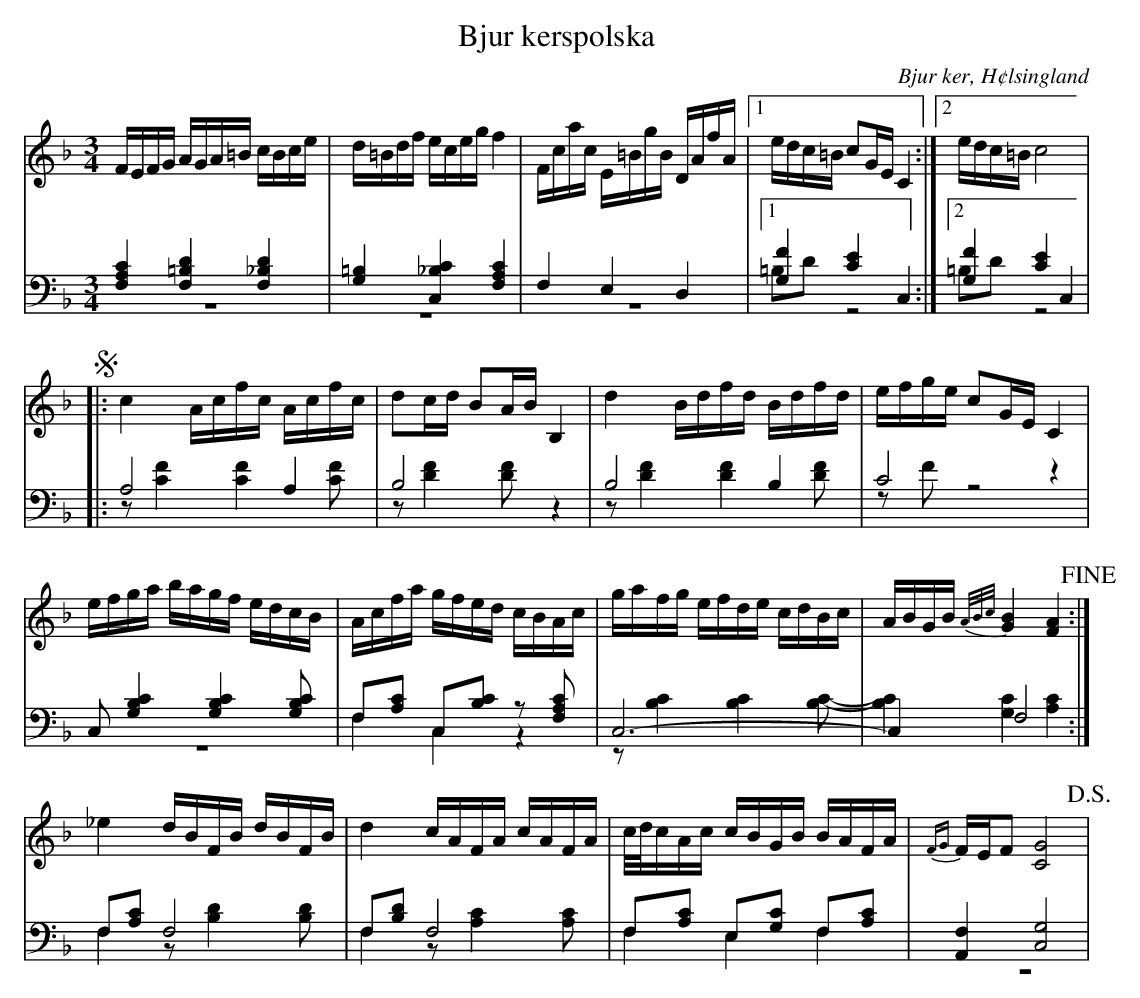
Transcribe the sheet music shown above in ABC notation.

X:1
T: Bjur kerspolska
O: Bjur ker, H¢lsingland
M: 3/4
L: 1/16
K: F
V:1
V:2
V:3 merge
V:1
FEFG AGA=B cBce|d=Bdf eceg f4|Fcac E=BgB DAfA|1 edc=B c2GE C4:|2 edc=B c8 |
!segno! |:c4 Acfc Acfc|d2cd B2AB B,4|d4 Bdfd Bdfd|efge c2GE C4|
efga bagf edcB|Acfa gfed cBAc|gafg efde cdBc|ABGB {A/B/c/}[G4B4] [F4A4] !fine!:|
_e4 dBFB dBFB|d4 cAFA cAFA|c/d/cAc cBGB BAFA|{FG}FEF2 [C8G8] !D.S.!|
V:2 clef=bass
[F,4A,4C4] [F,4=B,4D4] [F,4_B,4D4]|[G,4=B,4] [C,4_B,4C4] [F,4A,4C4]|F,4 E,4 D,4|1 [G,4F4] [C4E4] C,4:|2 [G,4F4] [C4E4] C,4 |
|:A,8 A,4|B,8 z4|B,8  B,4|C8 z4|
C,2 [G,4B,4C4] [G,4B,4C4] [G,2B,2C2]|F,2[A,2C2] C,2[B,2C2] z2 [F,2A,2C2]|C,12-|C,4 F,8:|
F,2[A,2C2] F,8|F,2[B,2D2] F,8|F,2[A,2C2] E,2[G,2C2] F,2[A,2C2]|[A,,4F,4] [C,8G,8] |
V:3 clef=bass
z12|z12|z12|1 =B,2D2 z8:|2 =B,2D2 z8|
|:z2 [C4F4] [C4F4] [C2F2]|z2 [D4F4] [D2F2] z4|z2 [D4F4] [D4F4] [D2F2]|z2 F2 z8|
z12|F,4 C,4 z4|z2 [B,4C4] [B,4C4] [B,2C2]-|[B,4C4] [G,4C4] [A,4C4]:|
F,4 z2 [B,4D4] [B,2D2]|F,4 z2 [A,4C4] [A,2C2]|F,4 E,4 F,4|z12|
